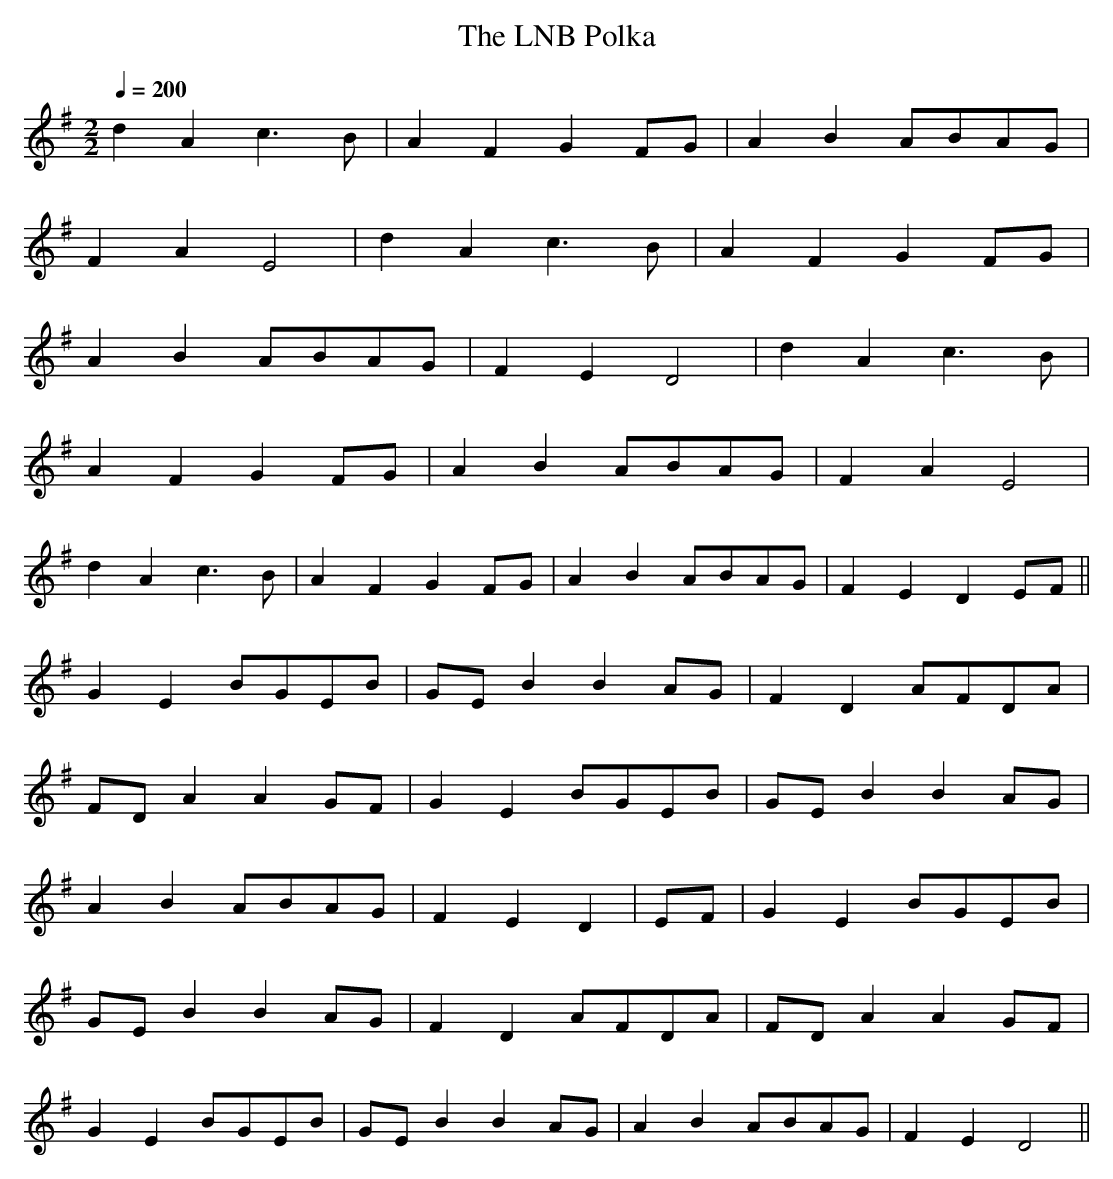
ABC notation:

X:1
T:LNB Polka, The
M:2/2
L:1/8
Q:1/4=200
K:Dmix
d2 A2 c3 B | A2 F2 G2 FG | A2 B2 ABAG |
F2 A2 E4 |d2 A2 c3 B | A2 F2 G2 FG |
A2 B2 ABAG | F2 E2 D4 |d2 A2 c3 B |
A2 F2 G2 FG | A2 B2 ABAG | F2 A2 E4 |
d2 A2 c3 B | A2 F2 G2 FG | A2 B2 ABAG | F2 E2 D2 EF||
G2 E2 BGEB | GE B2 B2 AG | F2 D2 AFDA |
FD A2 A2 GF |G2 E2 BGEB | GE B2 B2 AG |
A2 B2 ABAG | F2 E2 D2 |EF | G2 E2 BGEB |
GE B2 B2 AG | F2 D2 AFDA | FD A2 A2 GF |
G2 E2 BGEB | GE B2 B2 AG | A2 B2 ABAG | F2 E2 D4||
